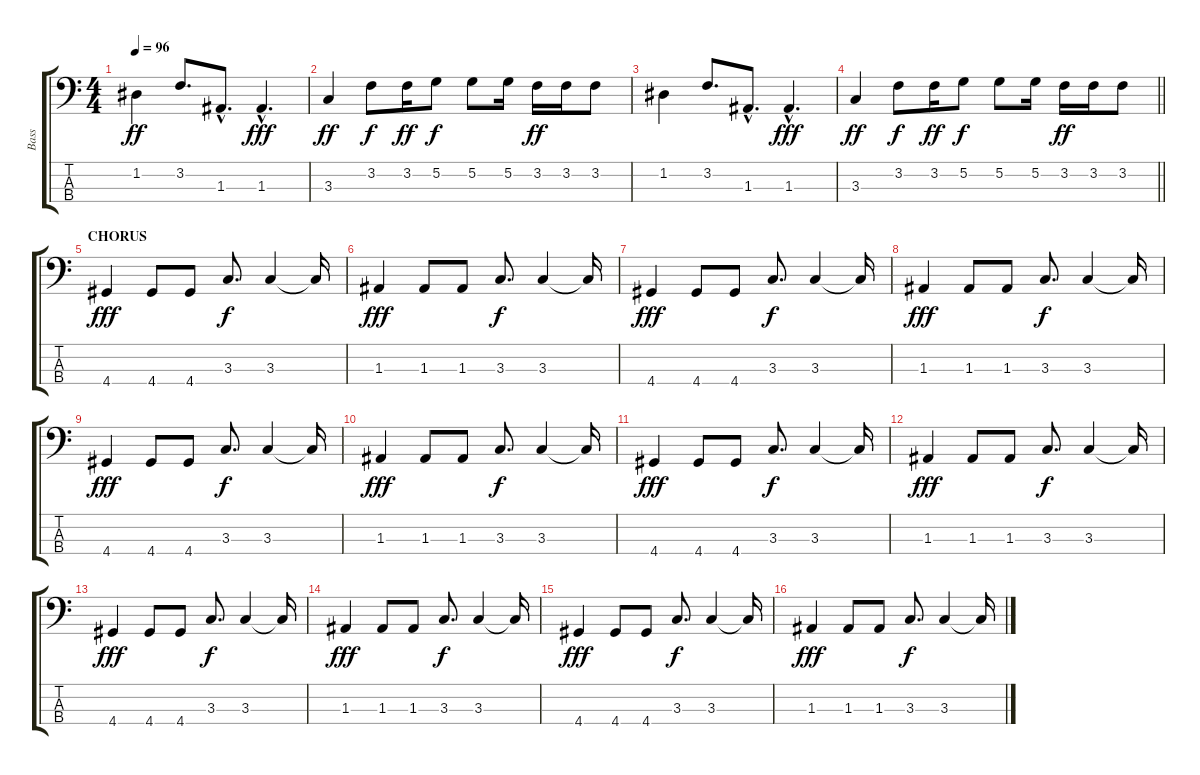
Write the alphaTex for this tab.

\track ("Bass" "Bass") {instrument electricbassfinger}
\staff {score tabs}
\tuning (G2 D2 A1 E1) {hide}
\ts (4 4)
\tempo 96
\clef f4
\ks c
1.2.4{dy ff} 3.2.8{d} 1.3{hac}.8{d} 1.3{hac}.4{d dy fff} |
3.3.4{dy ff} 3.2.8{dy f} 3.2.16{dy ff} 5.2.8{dy f} 5.2.8 5.2.16 3.2.16{dy ff} 3.2.16 3.2.8 |
1.2.4 3.2.8{d} 1.3{hac}.8{d} 1.3{hac}.4{d dy fff} |
\barLineRight lightlight
3.3.4{dy ff} 3.2.8{dy f} 3.2.16{dy ff} 5.2.8{dy f} 5.2.8 5.2.16 3.2.16{dy ff} 3.2.16 3.2.8 |
\section ("" "CHORUS")
4.4.4{dy fff} 4.4.8 4.4.8 3.3.8{d dy f} 3.3.4 3.3{t}.16 |
1.3.4{dy fff} 1.3.8 1.3.8 3.3.8{d dy f} 3.3.4 3.3{t}.16 |
4.4.4{dy fff} 4.4.8 4.4.8 3.3.8{d dy f} 3.3.4 3.3{t}.16 |
1.3.4{dy fff} 1.3.8 1.3.8 3.3.8{d dy f} 3.3.4 3.3{t}.16 |
4.4.4{dy fff} 4.4.8 4.4.8 3.3.8{d dy f} 3.3.4 3.3{t}.16 |
1.3.4{dy fff} 1.3.8 1.3.8 3.3.8{d dy f} 3.3.4 3.3{t}.16 |
4.4.4{dy fff} 4.4.8 4.4.8 3.3.8{d dy f} 3.3.4 3.3{t}.16 |
1.3.4{dy fff} 1.3.8 1.3.8 3.3.8{d dy f} 3.3.4 3.3{t}.16 |
4.4.4{dy fff} 4.4.8 4.4.8 3.3.8{d dy f} 3.3.4 3.3{t}.16 |
1.3.4{dy fff} 1.3.8 1.3.8 3.3.8{d dy f} 3.3.4 3.3{t}.16 |
4.4.4{dy fff} 4.4.8 4.4.8 3.3.8{d dy f} 3.3.4 3.3{t}.16 |
1.3.4{dy fff} 1.3.8 1.3.8 3.3.8{d dy f} 3.3.4 3.3{t}.16
